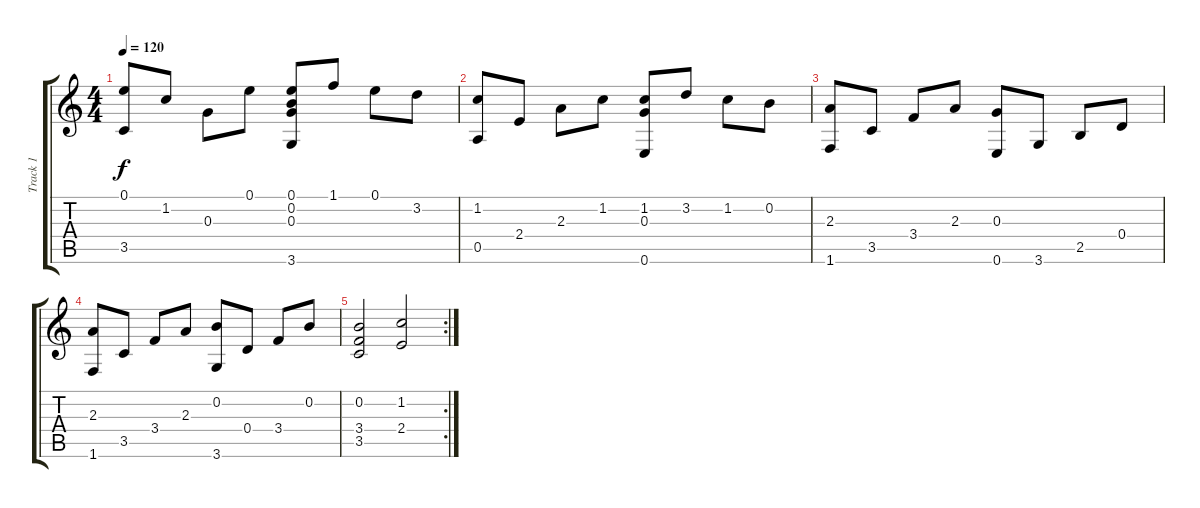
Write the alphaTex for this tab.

\track ("Track 1" "Track 1") {instrument acousticguitarnylon}
\staff {score tabs}
\tuning (E4 B3 G3 D3 A2 E2) {hide}
\ts (4 4)
\tempo 120
\clef g2
\ks c
(0.1 3.5).8{dy f} 1.2.8 0.3.8 0.1.8 (0.1 0.2 0.3 3.6).8 1.1.8 0.1.8 3.2.8 |
(1.2 0.5).8 2.4.8 2.3.8 1.2.8 (1.2 0.3 0.6).8 3.2.8 1.2.8 0.2.8 |
(2.3 1.6).8 3.5.8 3.4.8 2.3.8 (0.3 0.6).8 3.6.8 2.5.8 0.4.8 |
(2.3 1.6).8 3.5.8 3.4.8 2.3.8 (0.2 3.6).8 0.4.8 3.4.8 0.2.8 |
\rc 2
(0.2 3.4 3.5).2 (1.2 2.4).2
